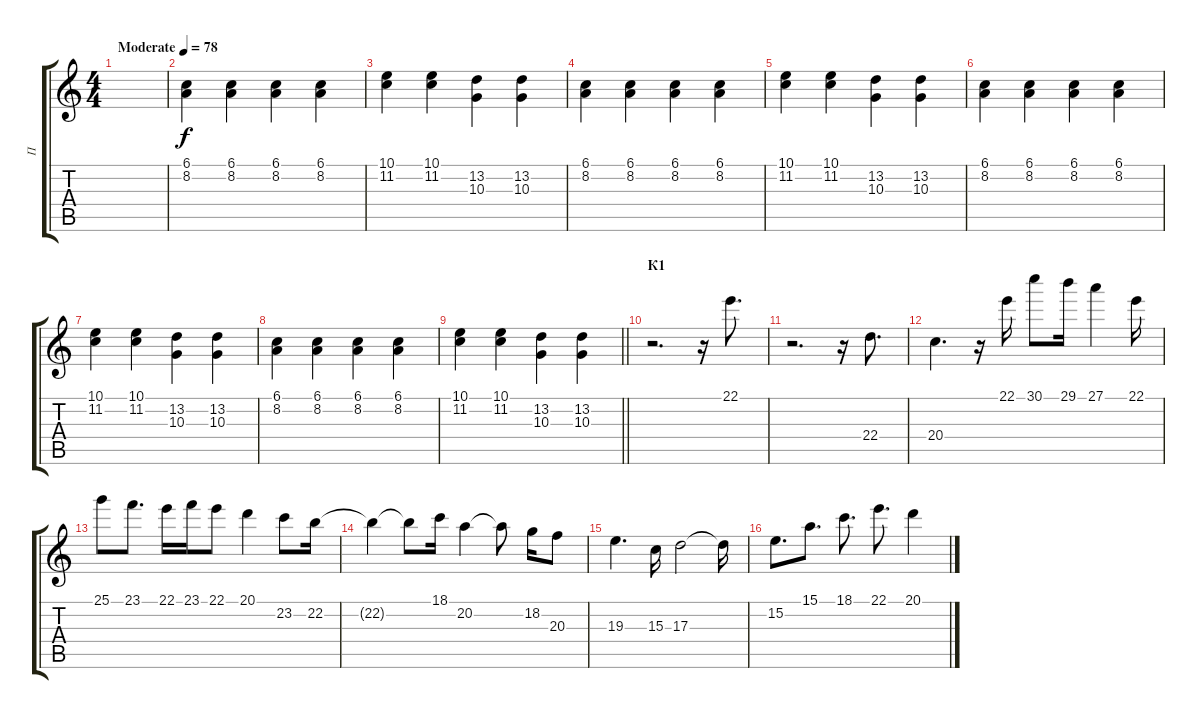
\track ("П" "П") {instrument electricgrandpiano}
\staff {score tabs}
\tuning (Gb4 Db4 A3 E3 B2 Gb2) {hide}
\ts (4 4)
\tempo (78 "Moderate")
\clef g2
\ks c
|
(6.1 8.2).4 (6.1 8.2).4 (6.1 8.2).4 (6.1 8.2).4 |
(10.1 11.2).4 (10.1 11.2).4 (13.2 10.3).4 (13.2 10.3).4 |
(6.1 8.2).4 (6.1 8.2).4 (6.1 8.2).4 (6.1 8.2).4 |
(10.1 11.2).4 (10.1 11.2).4 (13.2 10.3).4 (13.2 10.3).4 |
(6.1 8.2).4 (6.1 8.2).4 (6.1 8.2).4 (6.1 8.2).4 |
(10.1 11.2).4 (10.1 11.2).4 (13.2 10.3).4 (13.2 10.3).4 |
(6.1 8.2).4 (6.1 8.2).4 (6.1 8.2).4 (6.1 8.2).4 |
\barLineRight lightlight
(10.1 11.2).4 (10.1 11.2).4 (13.2 10.3).4 (13.2 10.3).4 |
\section ("" "К1")
r.2{d volume 13} r.16 22.1.8{d} |
r.2{d} r.16 22.4.8{d} |
20.4.4{d} r.16 22.1.16 30.1.8 29.1.16 27.1.4 22.1.16 |
25.1.8 23.1.8{d} 22.1.16 23.1.16 22.1.8 20.1.4 23.2.8 22.2.16 |
22.2{t}.4 22.2{t}.8 18.1.16 20.2.4 20.2{t}.8 18.2.16 20.3.8 |
19.3.4{d} 15.3.16 17.3.2 17.3{t}.16 |
15.2.8{d} 15.1.8{d} 18.1.8{d} 22.1.8{d} 20.1.4
